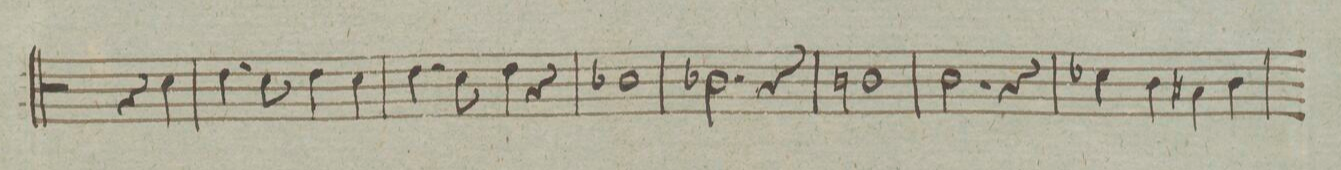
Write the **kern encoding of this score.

**kern
*I"Tąbone Tenore Secundo
*clefC4
*k[]
*met(c|)
*M2/2
2r
4r
4B\
=144
4.c\
8B\
4c\
4B\
=145
4.c\
8B\
4c\
4r
=146
1A-X\
=147
2.A-X\
4r
=148
1An\
=149
2.A\
4r
=150
4B-X\
4A\
4G#X\
4A\
=151
*-
